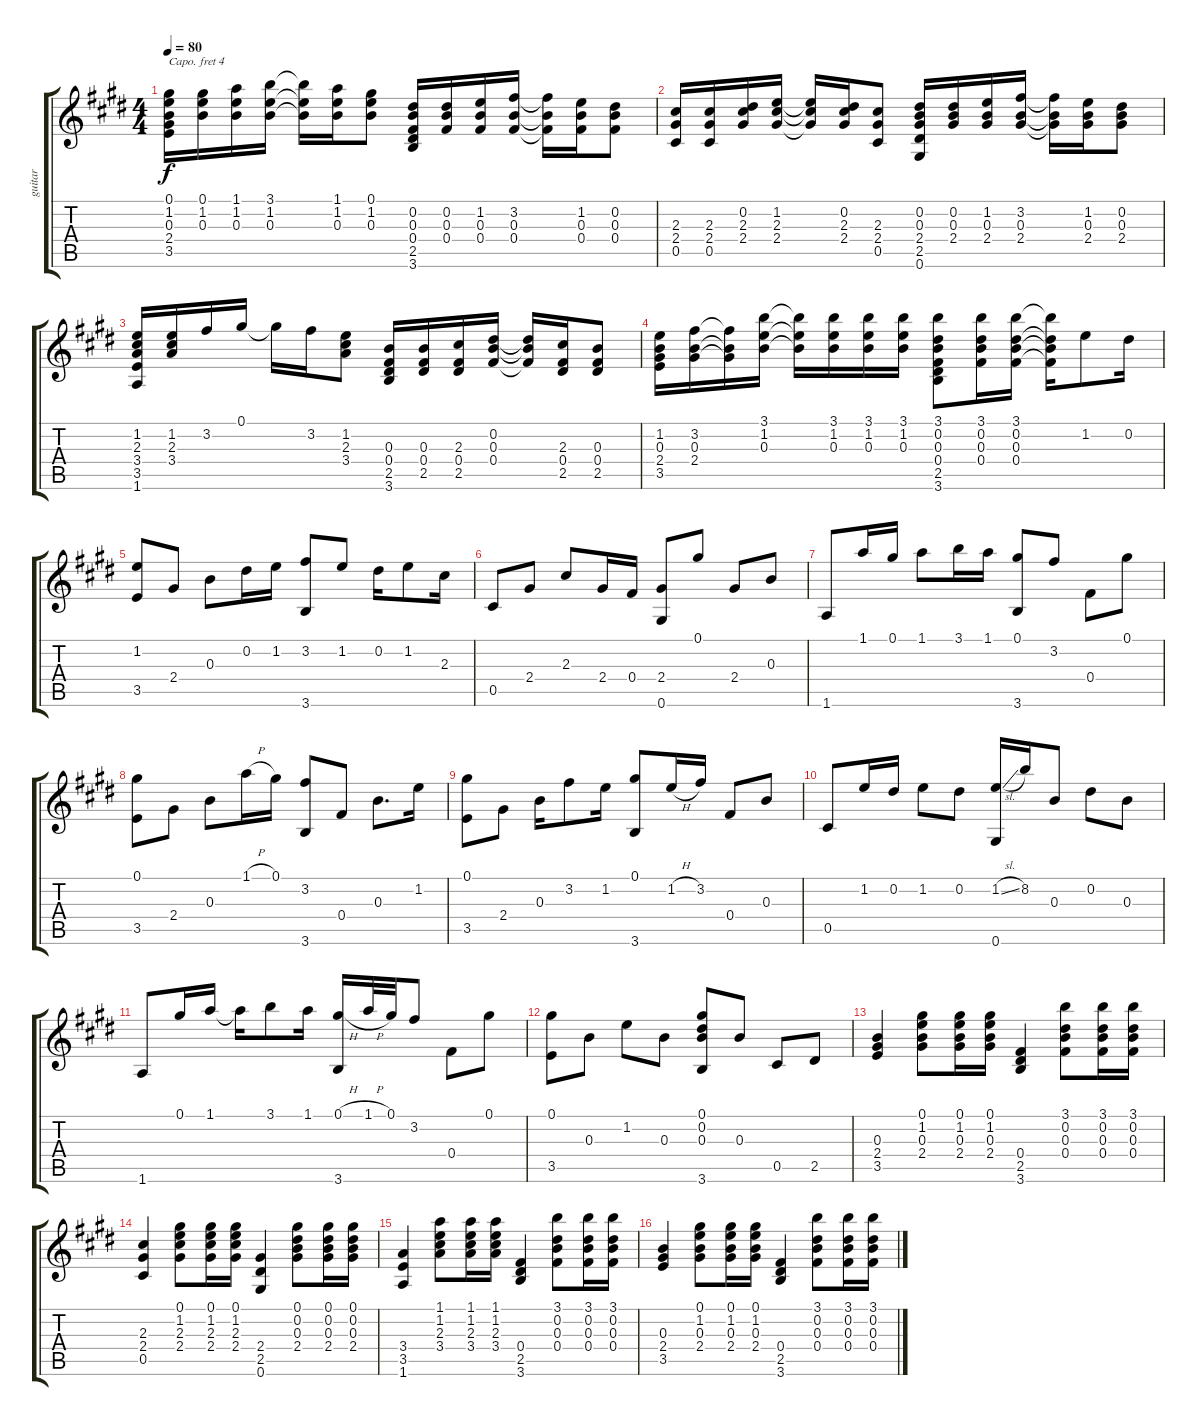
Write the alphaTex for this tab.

\track ("guitar" "guitar") {instrument acousticguitarsteel}
\staff {score tabs}
\capo 4
\tuning (E4 B3 G3 D3 A2 E2) {hide}
\ts (4 4)
\tempo 80
\clef g2
\ks e
(0.1 1.2 0.3 2.4 3.5).16{dy f} (0.1 1.2 0.3).16 (1.1 1.2 0.3).16 (3.1 1.2 0.3).16 (3.1{t} 1.2{t} 0.3{t}).16 (1.1 1.2 0.3).16 (0.1 1.2 0.3).8 (0.2 0.3 0.4 2.5 3.6).16 (0.2 0.3 0.4).16 (1.2 0.3 0.4).16 (3.2 0.3 0.4).16 (3.2{t} 0.3{t} 0.4{t}).16 (1.2 0.3 0.4).16 (0.2 0.3 0.4).8 |
(2.3 2.4 0.5).16 (2.3 2.4 0.5).16 (0.2 2.3 2.4).16 (1.2 2.3 2.4).16 (1.2{t} 2.3{t} 2.4{t}).16 (0.2 2.3 2.4).16 (2.3 2.4 0.5).8 (0.2 0.3 2.4 2.5 0.6).16 (0.2 0.3 2.4).16 (1.2 0.3 2.4).16 (3.2 0.3 2.4).16 (3.2{t} 0.3{t} 2.4{t}).16 (1.2 0.3 2.4).16 (0.2 0.3 2.4).8 |
(1.2 2.3 3.4 3.5 1.6).16 (1.2 2.3 3.4).16 3.2.16 0.1.16 0.1{t}.16 3.2.16 (1.2 2.3 3.4).8 (0.3 0.4 2.5 3.6).16 (0.3 0.4 2.5).16 (2.3 0.4 2.5).16 (0.2 0.3 0.4).16 (0.2{t} 0.3{t} 0.4{t}).16 (2.3 0.4 2.5).16 (0.3 0.4 2.5).8 |
(1.2 0.3 2.4 3.5).16 (3.2 0.3 2.4).16 (3.2{t} 0.3{t} 2.4{t}).16 (3.1 1.2 0.3).16 (3.1{t} 1.2{t} 0.3{t}).16 (3.1 1.2 0.3).16 (3.1 1.2 0.3).16 (3.1 1.2 0.3).16 (3.1 0.2 0.3 0.4 2.5 3.6).8 (3.1 0.2 0.3 0.4).16 (3.1 0.2 0.3 0.4).16 (3.1{t} 0.2{t} 0.3{t} 0.4{t}).16 1.2.8 0.2.16 |
(1.2 3.5).8 2.4.8 0.3.8 0.2.16 1.2.16 (3.2 3.6).8 1.2.8 0.2.16 1.2.8 2.3.16 |
0.5.8 2.4.8 2.3.8 2.4.16 0.4.16 (2.4 0.6).8 0.1.8 2.4.8 0.3.8 |
1.6.8 1.1.16 0.1.16 1.1.8 3.1.16 1.1.16 (0.1 3.6).8 3.2.8 0.4.8 0.1.8 |
(0.1 3.5).8 2.4.8 0.3.8 1.1{h}.16 0.1.16 (3.2 3.6).8 0.4.8 0.3.8{d} 1.2.16 |
(0.1 3.5).8 2.4.8 0.3.16 3.2.8 1.2.16 (0.1 3.6).8 1.2{h}.16 3.2.16 0.4.8 0.3.8 |
0.5.8 1.2.16 0.2.16 1.2.8 0.2.8 (1.2{sl} 0.6).16 8.2.16 0.3.8 0.2.8 0.3.8 |
1.6.8 0.1.16 1.1.16 1.1{t}.16 3.1.8 1.1.16 (0.1{h} 3.6).16 1.1{h}.32 0.1.32 3.2.8 0.4.8 0.1.8 |
(0.1 3.5).8 0.3.8 1.2.8 0.3.8 (0.1 0.2 0.3 3.6).8 0.3.8 0.5.8 2.5.8 |
(0.3 2.4 3.5).4 (0.1 1.2 0.3 2.4).8 (0.1 1.2 0.3 2.4).16 (0.1 1.2 0.3 2.4).16 (0.4 2.5 3.6).4 (3.1 0.2 0.3 0.4).8 (3.1 0.2 0.3 0.4).16 (3.1 0.2 0.3 0.4).16 |
(2.3 2.4 0.5).4 (0.1 1.2 2.3 2.4).8 (0.1 1.2 2.3 2.4).16 (0.1 1.2 2.3 2.4).16 (2.4 2.5 0.6).4 (0.1 0.2 0.3 2.4).8 (0.1 0.2 0.3 2.4).16 (0.1 0.2 0.3 2.4).16 |
(3.4 3.5 1.6).4 (1.1 1.2 2.3 3.4).8 (1.1 1.2 2.3 3.4).16 (1.1 1.2 2.3 3.4).16 (0.4 2.5 3.6).4 (3.1 0.2 0.3 0.4).8 (3.1 0.2 0.3 0.4).16 (3.1 0.2 0.3 0.4).16 |
(0.3 2.4 3.5).4 (0.1 1.2 0.3 2.4).8 (0.1 1.2 0.3 2.4).16 (0.1 1.2 0.3 2.4).16 (0.4 2.5 3.6).4 (3.1 0.2 0.3 0.4).8 (3.1 0.2 0.3 0.4).16 (3.1 0.2 0.3 0.4).16
